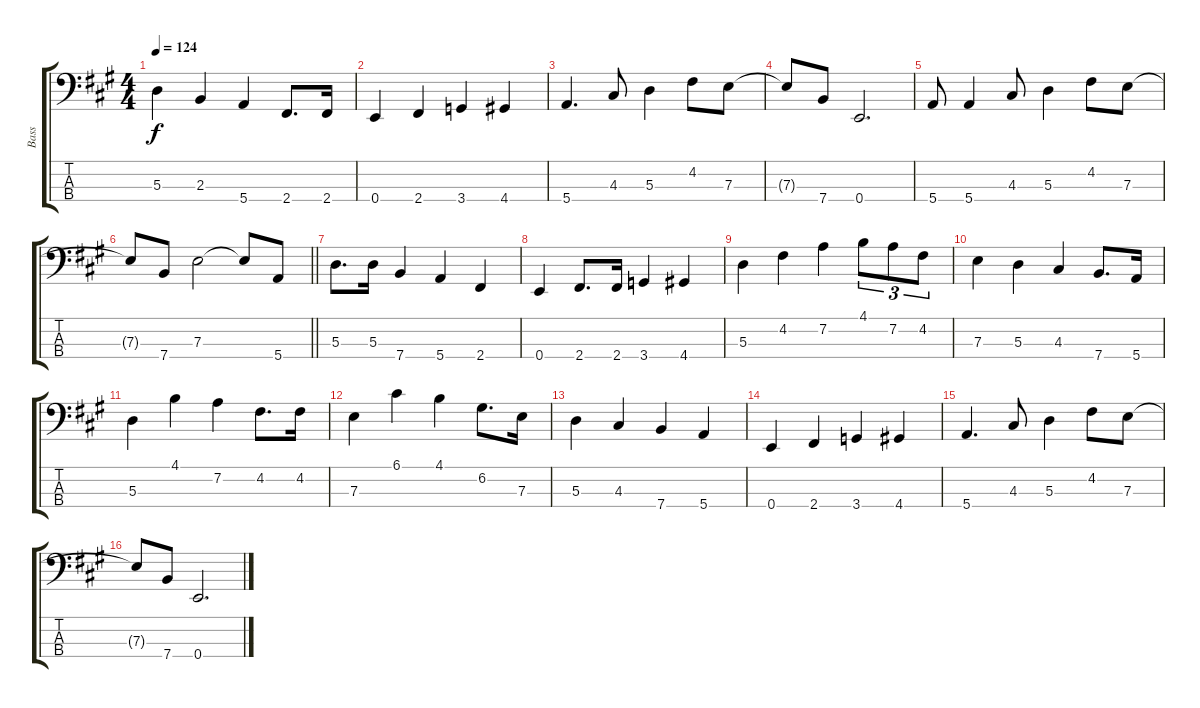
\track ("Bass" "Bass") {instrument electricbassfinger}
\staff {score tabs}
\tuning (G2 D2 A1 E1) {hide}
\ts (4 4)
\tempo 124
\clef f4
\ks a
5.3.4{dy f} 2.3.4 5.4.4 2.4.8{d} 2.4.16 |
0.4.4 2.4.4 3.4.4 4.4.4 |
5.4.4{d} 4.3.8 5.3.4 4.2.8 7.3.8 |
7.3{t}.8 7.4.8 0.4.2{d} |
5.4.8 5.4.4 4.3.8 5.3.4 4.2.8 7.3.8 |
\barLineRight lightlight
7.3{t}.8 7.4.8 7.3.2 7.3{t}.8 5.4.8 |
5.3.8{d} 5.3.16 7.4.4 5.4.4 2.4.4 |
0.4.4 2.4.8{d} 2.4.16 3.4.4 4.4.4 |
5.3.4 4.2.4 7.2.4 4.1.8{tu (3 2)} 7.2.8{tu (3 2)} 4.2.8{tu (3 2)} |
7.3.4 5.3.4 4.3.4 7.4.8{d} 5.4.16 |
5.3.4 4.1.4 7.2.4 4.2.8{d} 4.2.16 |
7.3.4 6.1.4 4.1.4 6.2.8{d} 7.3.16 |
5.3.4 4.3.4 7.4.4 5.4.4 |
0.4.4 2.4.4 3.4.4 4.4.4 |
5.4.4{d} 4.3.8 5.3.4 4.2.8 7.3.8 |
7.3{t}.8 7.4.8 0.4.2{d}
